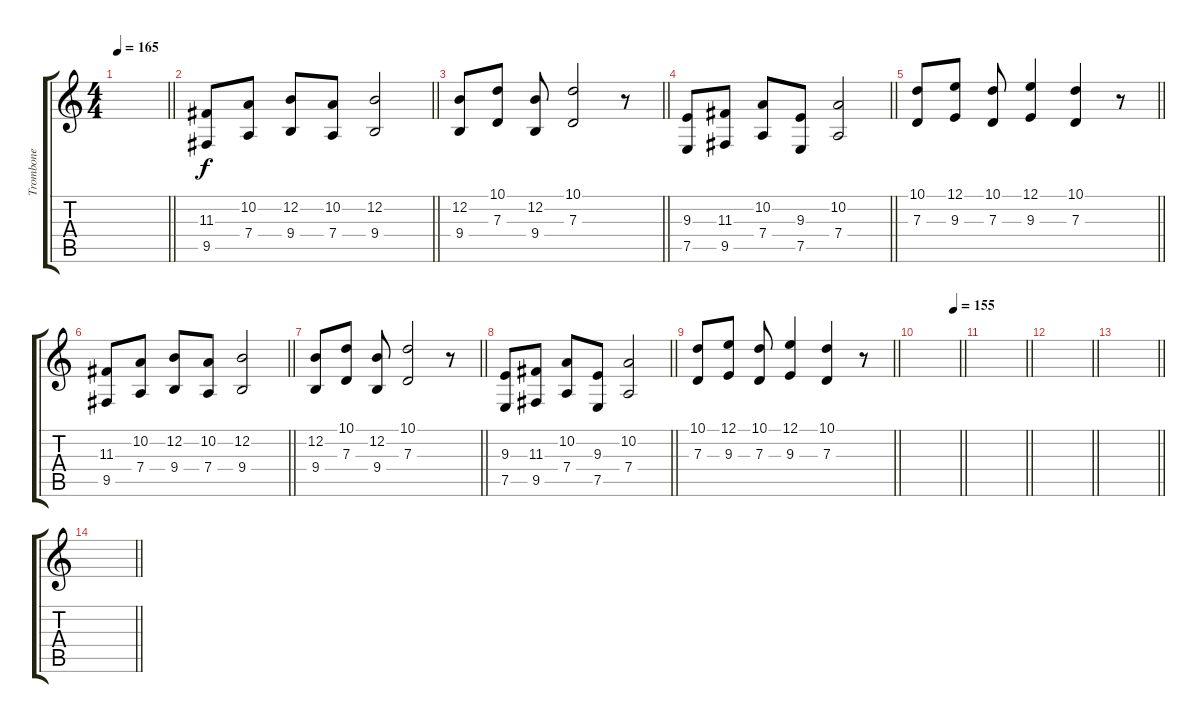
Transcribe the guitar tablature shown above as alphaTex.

\track ("Trombone" "Trombone") {instrument trombone}
\staff {score tabs}
\tuning (E4 B3 G3 D3 A2 E2) {hide}
\ts (4 4)
\tempo 165
\clef g2
\barLineRight lightlight
\ks c
|
\barLineRight lightlight
(11.3 9.5).8 (10.2 7.4).8 (12.2 9.4).8 (10.2 7.4).8 (12.2 9.4).2 |
\barLineRight lightlight
(12.2 9.4).8 (10.1 7.3).8 (12.2 9.4).8 (10.1 7.3).2 r.8 |
\barLineRight lightlight
(9.3 7.5).8 (11.3 9.5).8 (10.2 7.4).8 (9.3 7.5).8 (10.2 7.4).2 |
\barLineRight lightlight
(10.1 7.3).8 (12.1 9.3).8 (10.1 7.3).8 (12.1 9.3).4 (10.1 7.3).4 r.8 |
\barLineRight lightlight
(11.3 9.5).8 (10.2 7.4).8 (12.2 9.4).8 (10.2 7.4).8 (12.2 9.4).2 |
\barLineRight lightlight
(12.2 9.4).8 (10.1 7.3).8 (12.2 9.4).8 (10.1 7.3).2 r.8 |
\barLineRight lightlight
(9.3 7.5).8 (11.3 9.5).8 (10.2 7.4).8 (9.3 7.5).8 (10.2 7.4).2 |
\barLineRight lightlight
(10.1 7.3).8 (12.1 9.3).8 (10.1 7.3).8 (12.1 9.3).4 (10.1 7.3).4 r.8 |
\tempo (155 0.875)
\barLineRight lightlight
|
\barLineRight lightlight
|
\barLineRight lightlight
|
\barLineRight lightlight
|
\barLineRight lightlight
